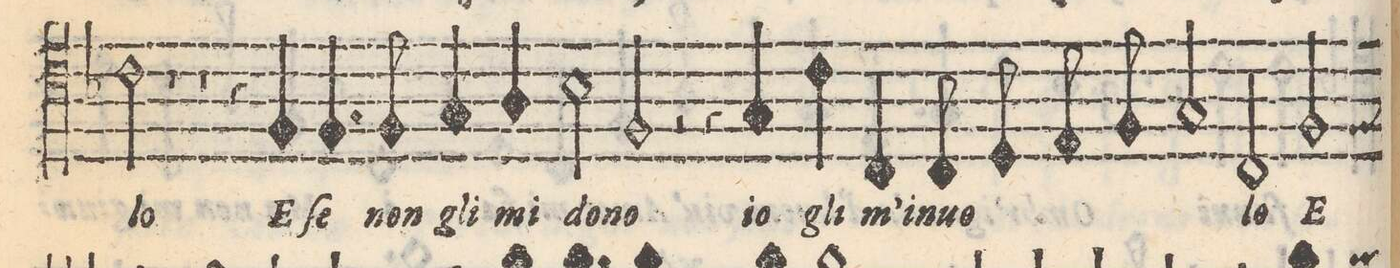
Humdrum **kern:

**kern	**text
*I"Tenore	*
*clefC4	*
*k[b-]	*
*M2/1	*
2c\	-lo
1r	.
=21-	=21-
1r	.
4r	.
4F/	E
4.F/	ſe
8F/	non
=22-	=22-
4G/	gli
4A/	mi
2B-\	do-
2F/	-no
2r	.
=23-	=23-
4r	.
4G/	io
4c\	gli
4C/	m'i-
8C/	-nu-
8D/	-o-
8E/	.
8F/	.
2G/	.
=24-	=24-
2C/	-le
2F/	E
*-	*-
